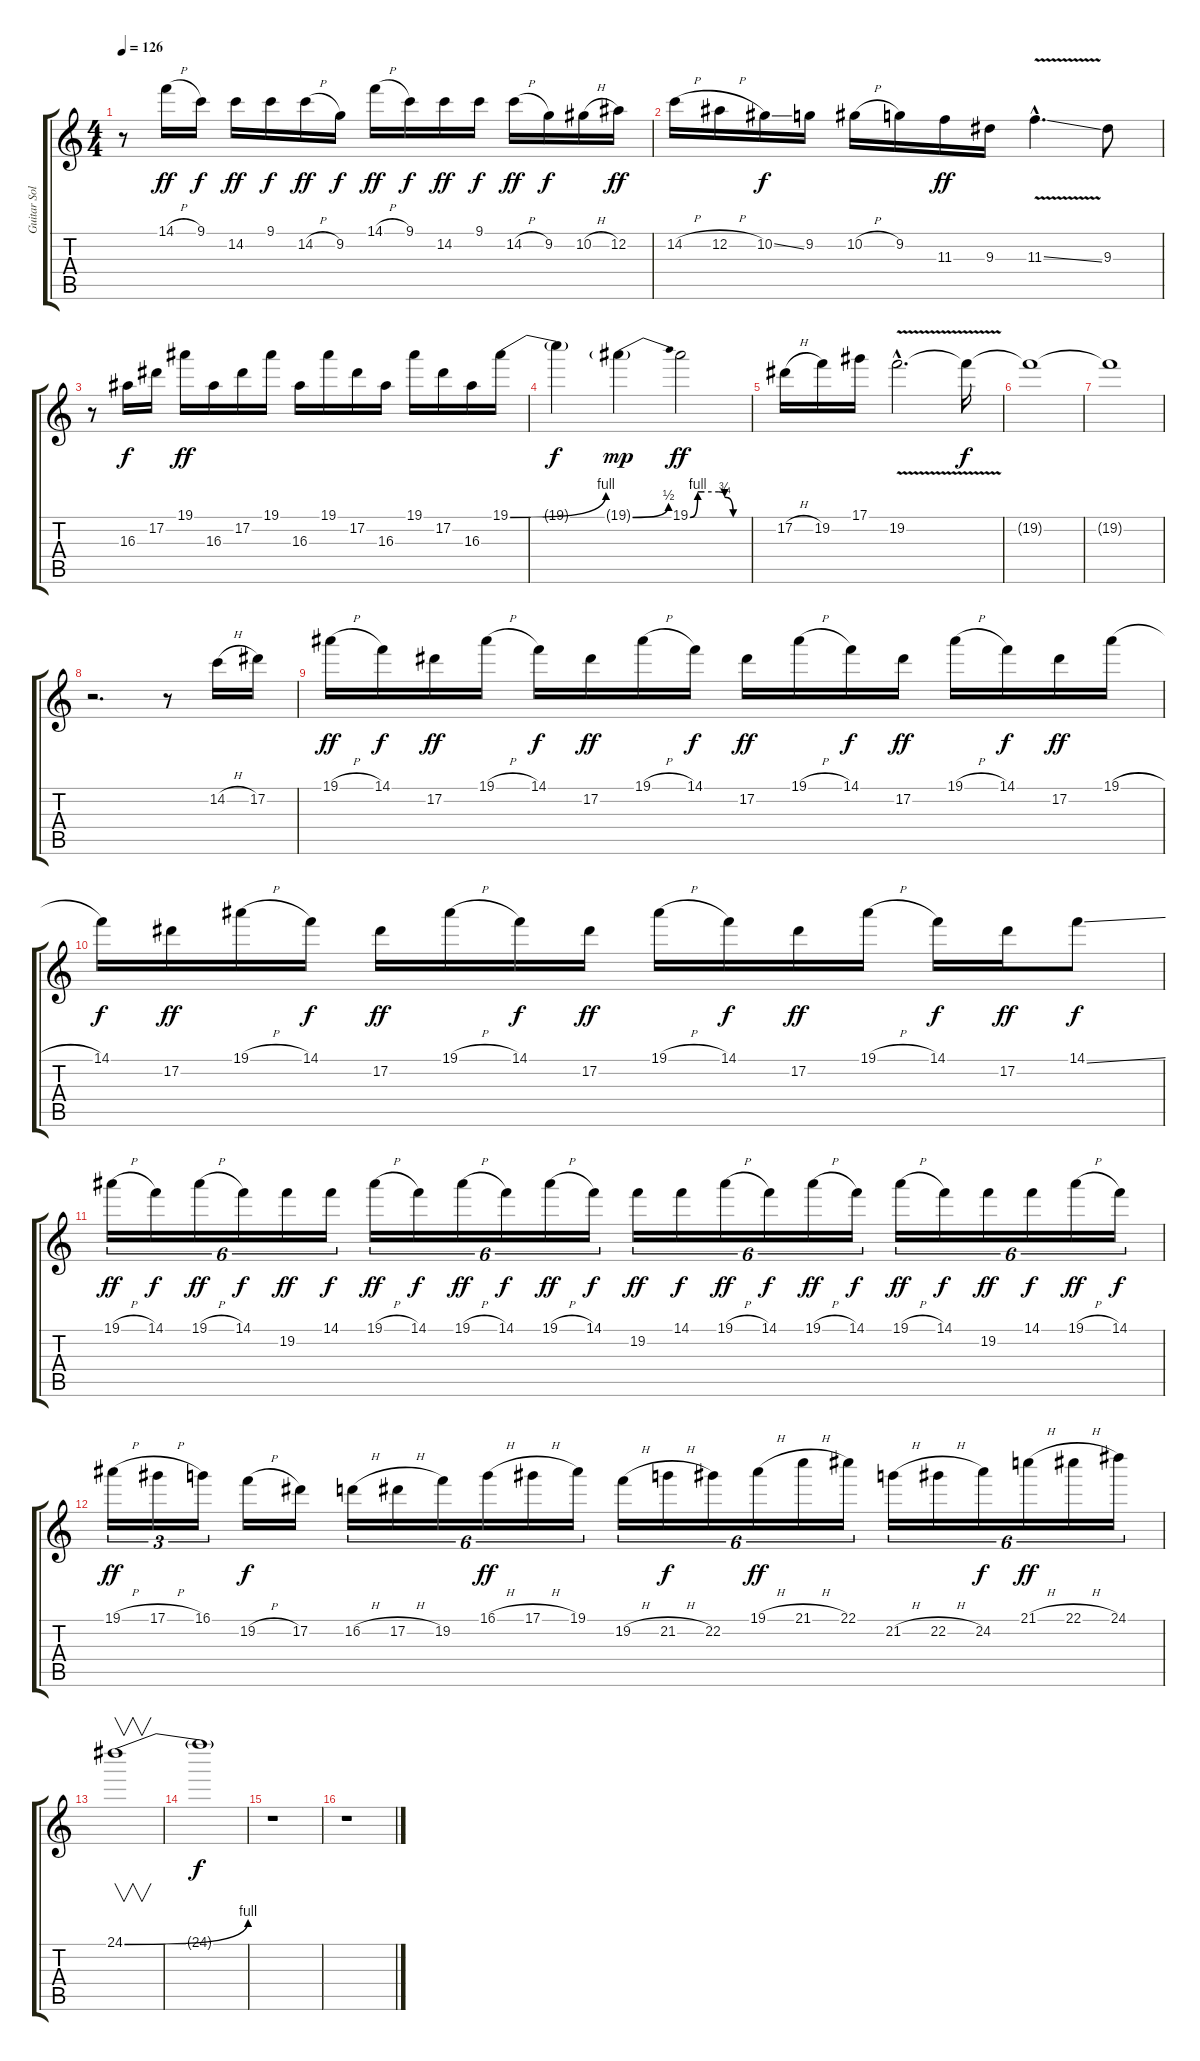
\track ("Guitar Solo" "Guitar Sol") {instrument overdrivenguitar}
\staff {score tabs}
\tuning (Eb4 Bb3 Gb3 Db3 Ab2 Eb2) {hide}
\ts (4 4)
\tempo 126
\clef g2
\ks c
r.8{dy f} 14.1{h}.16{dy ff} 9.1.16{dy f} 14.2.16{dy ff} 9.1.16{dy f} 14.2{h}.16{dy ff} 9.2.16{dy f} 14.1{h}.16{dy ff} 9.1.16{dy f} 14.2.16{dy ff} 9.1.16{dy f} 14.2{h}.16{dy ff} 9.2.16{dy f} 10.2{h}.16 12.2.16{dy ff} |
14.2{h}.16 12.2{h}.16 10.2{ss}.16{dy f} 9.2.16 10.2{h}.16 9.2.16 11.3.16{dy ff} 9.3.16 11.3{v ss hac}.4{d} 9.3.8 |
r.8 16.3.16{dy f} 17.2.16 19.1.16{dy ff} 16.3.16 17.2.16 19.1.16 16.3.16 19.1.16 17.2.16 16.3.16 19.1.16 17.2.16 16.3.16 19.1{be (bend 0 0 60 4)}.16 |
19.1{t}.4{dy f} 19.1{be (bend 0 0 60 2) g}.4{dy mp} 19.1{be (custom 0 0 8 4 15 4 30 4 36 3 45 0 60 0)}.2{dy ff} |
17.2{h}.16 19.2.16 17.1.16 19.2{v hac}.2{d} 19.2{t}.16{dy f} |
19.2{t}.1 |
19.2{t}.1 |
r.2{d} r.8 14.2{h}.16 17.2.16 |
19.1{h}.16{dy ff} 14.1.16{dy f} 17.2.16{dy ff} 19.1{h}.16 14.1.16{dy f} 17.2.16{dy ff} 19.1{h}.16 14.1.16{dy f} 17.2.16{dy ff} 19.1{h}.16 14.1.16{dy f} 17.2.16{dy ff} 19.1{h}.16 14.1.16{dy f} 17.2.16{dy ff} 19.1{h}.16 |
14.1.16{dy f} 17.2.16{dy ff} 19.1{h}.16 14.1.16{dy f} 17.2.16{dy ff} 19.1{h}.16 14.1.16{dy f} 17.2.16{dy ff} 19.1{h}.16 14.1.16{dy f} 17.2.16{dy ff} 19.1{h}.16 14.1.16{dy f} 17.2.16{dy ff} 14.1{ss}.8{dy f} |
19.1{h}.16{tu (6 4) dy ff} 14.1.16{tu (6 4) dy f} 19.1{h}.16{tu (6 4) dy ff} 14.1.16{tu (6 4) dy f} 19.2.16{tu (6 4) dy ff} 14.1.16{tu (6 4) dy f} 19.1{h}.16{tu (6 4) dy ff} 14.1.16{tu (6 4) dy f} 19.1{h}.16{tu (6 4) dy ff} 14.1.16{tu (6 4) dy f} 19.1{h}.16{tu (6 4) dy ff} 14.1.16{tu (6 4) dy f} 19.2.16{tu (6 4) dy ff} 14.1.16{tu (6 4) dy f} 19.1{h}.16{tu (6 4) dy ff} 14.1.16{tu (6 4) dy f} 19.1{h}.16{tu (6 4) dy ff} 14.1.16{tu (6 4) dy f} 19.1{h}.16{tu (6 4) dy ff} 14.1.16{tu (6 4) dy f} 19.2.16{tu (6 4) dy ff} 14.1.16{tu (6 4) dy f} 19.1{h}.16{tu (6 4) dy ff} 14.1.16{tu (6 4) dy f} |
19.1{h}.16{tu (3 2) dy ff} 17.1{h}.16{tu (3 2)} 16.1.16{tu (3 2)} 19.2{h}.16{dy f} 17.2.16 16.2{h}.16{tu (6 4)} 17.2{h}.16{tu (6 4)} 19.2.16{tu (6 4)} 16.1{h}.16{tu (6 4) dy ff} 17.1{h}.16{tu (6 4)} 19.1.16{tu (6 4)} 19.2{h}.16{tu (6 4)} 21.2{h}.16{tu (6 4) dy f} 22.2.16{tu (6 4)} 19.1{h}.16{tu (6 4) dy ff} 21.1{h}.16{tu (6 4)} 22.1.16{tu (6 4)} 21.2{h}.16{tu (6 4)} 22.2{h}.16{tu (6 4)} 24.2.16{tu (6 4) dy f} 21.1{h}.16{tu (6 4) dy ff} 22.1{h}.16{tu (6 4)} 24.1.16{tu (6 4)} |
24.1{be (bend 0 0 60 4)}.1{v} |
24.1{t}.1{dy f} |
r.1 |
r.1
